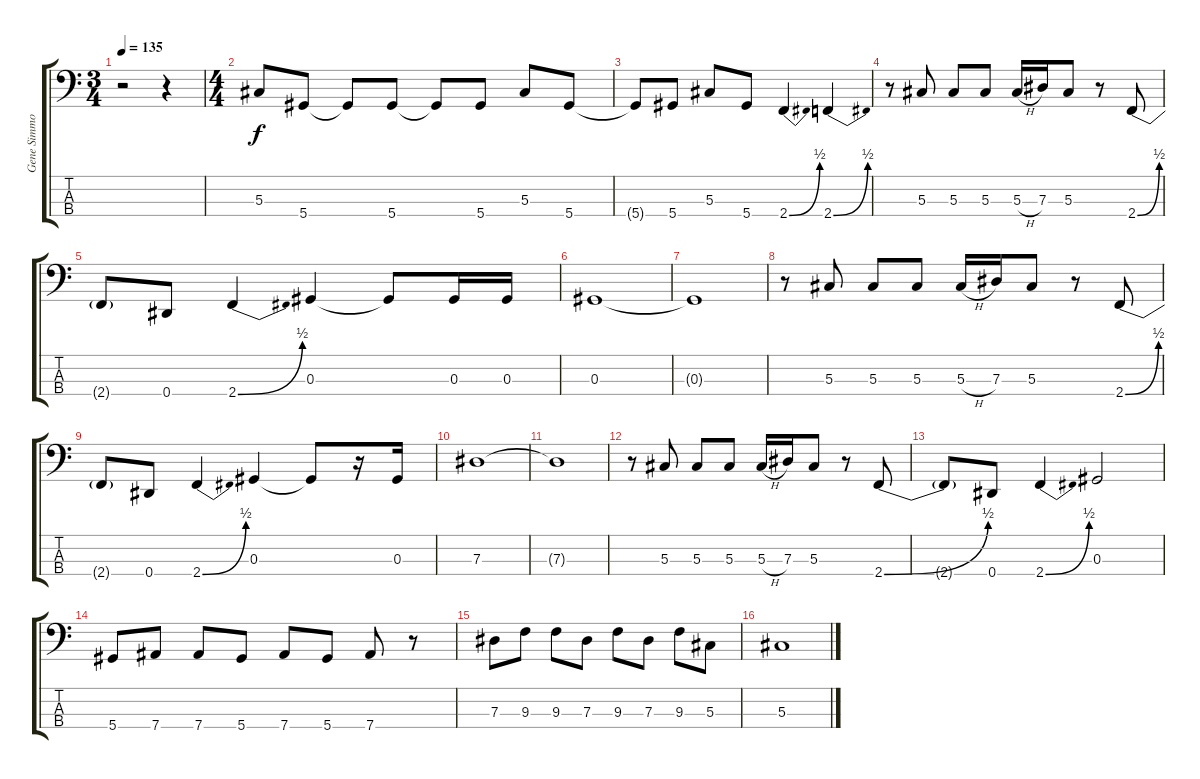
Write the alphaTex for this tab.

\track ("Gene Simmons" "Gene Simmo") {instrument electricbasspick}
\staff {score tabs}
\tuning (Gb2 Db2 Ab1 Eb1) {hide}
\ts (3 4)
\tempo 135
\clef f4
\ks c
r.2{dy f} r.4 |
\ts (4 4)
5.3.8 5.4.8 5.4{t}.8 5.4.8 5.4{t}.8 5.4.8 5.3.8 5.4.8 |
5.4{t}.8 5.4.8 5.3.8 5.4.8 2.4{be (bend 0 0 60 2)}.4 2.4{be (bend 0 0 60 2)}.4 |
r.8 5.3.8 5.3.8 5.3.8 5.3{h}.16 7.3.16 5.3.8 r.8 2.4{be (bend 0 0 60 2)}.8 |
2.4{t}.8 0.4.8 2.4{be (bend 0 0 60 2)}.4 0.3.4 0.3{t}.8 0.3.16 0.3.16 |
0.3.1 |
0.3{t}.1 |
r.8 5.3.8 5.3.8 5.3.8 5.3{h}.16 7.3.16 5.3.8 r.8 2.4{be (bend 0 0 60 2)}.8 |
2.4{t}.8 0.4.8 2.4{be (bend 0 0 60 2)}.4 0.3.4 0.3{t}.8 r.16 0.3.16 |
7.3.1 |
7.3{t}.1 |
r.8 5.3.8 5.3.8 5.3.8 5.3{h}.16 7.3.16 5.3.8 r.8 2.4{be (bend 0 0 60 2)}.8 |
2.4{t}.8 0.4.8 2.4{be (bend 0 0 60 2)}.4 0.3.2 |
5.4.8 7.4.8 7.4.8 5.4.8 7.4.8 5.4.8 7.4.8 r.8 |
7.3.8 9.3.8 9.3.8 7.3.8 9.3.8 7.3.8 9.3.8 5.3.8 |
5.3.1
